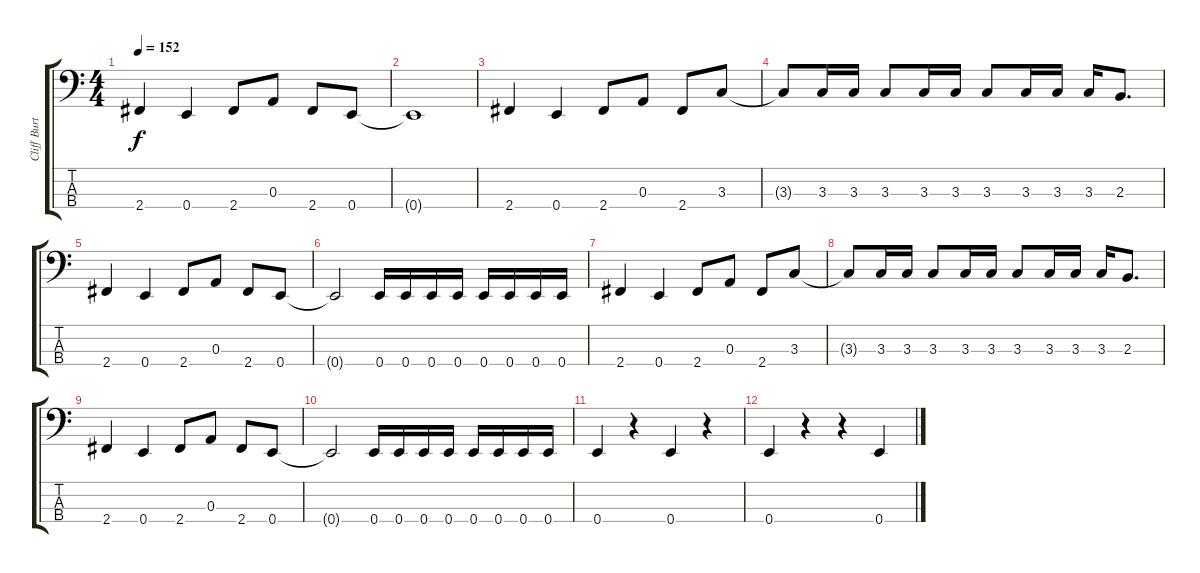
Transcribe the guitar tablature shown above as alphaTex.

\track ("Cliff Burton" "Cliff Burt") {instrument electricbassfinger}
\staff {score tabs}
\tuning (G2 D2 A1 E1) {hide}
\ts (4 4)
\tempo 152
\clef f4
\ks c
2.4.4{dy f} 0.4.4 2.4.8 0.3.8 2.4.8 0.4.8 |
0.4{t}.1 |
2.4.4 0.4.4 2.4.8 0.3.8 2.4.8 3.3.8 |
3.3{t}.8 3.3.16 3.3.16 3.3.8 3.3.16 3.3.16 3.3.8 3.3.16 3.3.16 3.3.16 2.3.8{d} |
2.4.4 0.4.4 2.4.8 0.3.8 2.4.8 0.4.8 |
0.4{t}.2 0.4.16 0.4.16 0.4.16 0.4.16 0.4.16 0.4.16 0.4.16 0.4.16 |
2.4.4 0.4.4 2.4.8 0.3.8 2.4.8 3.3.8 |
3.3{t}.8 3.3.16 3.3.16 3.3.8 3.3.16 3.3.16 3.3.8 3.3.16 3.3.16 3.3.16 2.3.8{d} |
2.4.4 0.4.4 2.4.8 0.3.8 2.4.8 0.4.8 |
0.4{t}.2 0.4.16 0.4.16 0.4.16 0.4.16 0.4.16 0.4.16 0.4.16 0.4.16 |
0.4.4 r.4 0.4.4 r.4 |
0.4.4 r.4 r.4 0.4.4
